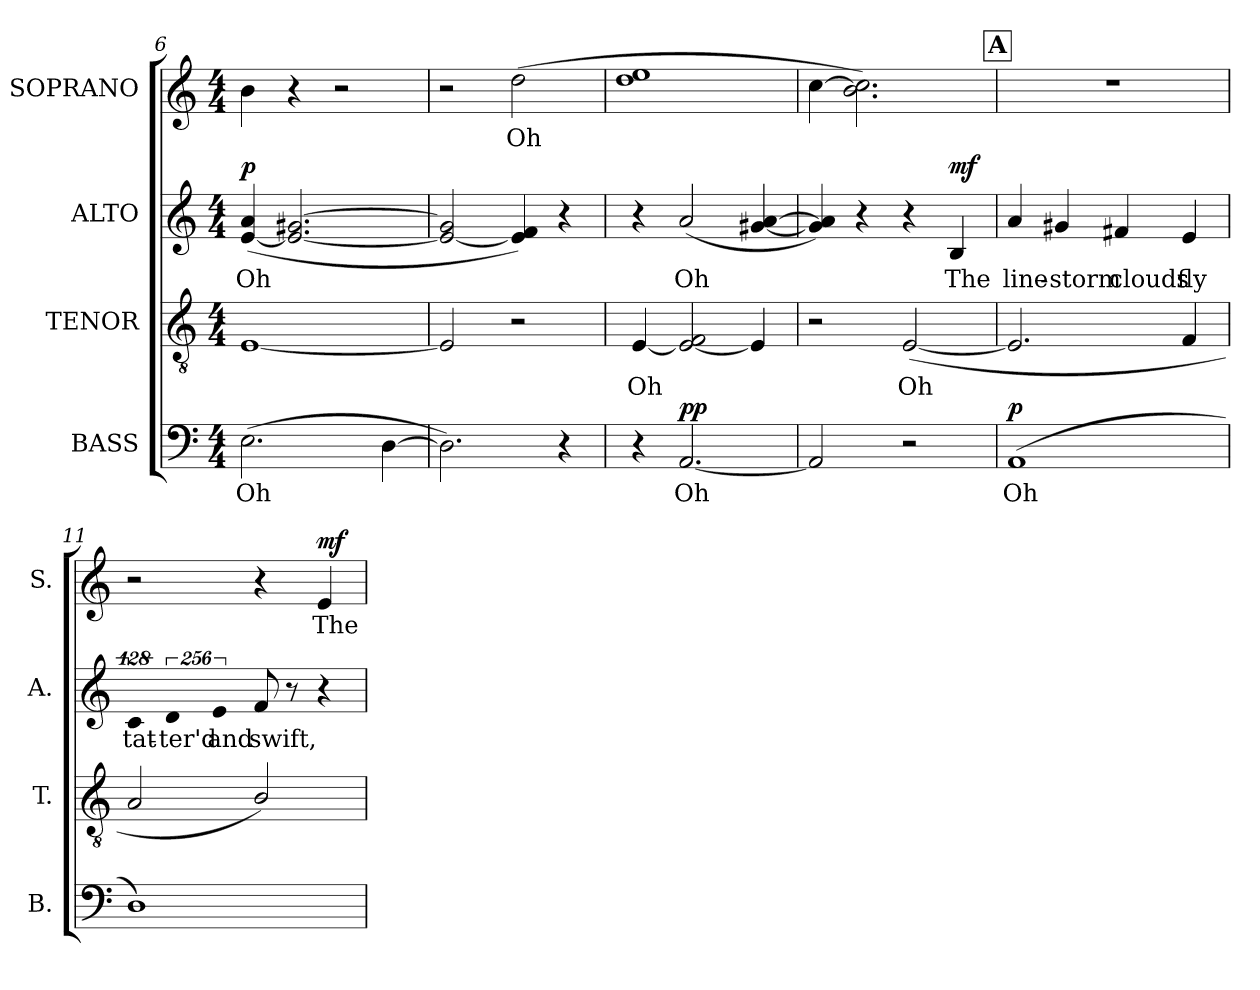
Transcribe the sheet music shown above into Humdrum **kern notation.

**kern	**text	**dynam	**kern	**text	**kern	**text	**dynam	**kern	**text	**dynam
*part4	*part4	*part4	*part3	*part3	*part2	*part2	*part2	*part1	*part1	*part1
*staff4	*staff4	*staff4	*staff3	*staff3	*staff2	*staff2	*staff2	*staff1	*staff1	*staff1
*I"BASS	*	*	*I"TENOR	*	*I"ALTO	*	*	*I"SOPRANO	*	*
*I'B.	*	*	*I'T.	*	*I'A.	*	*	*I'S.	*	*
*clefF4	*	*	*clefGv2	*	*clefG2	*	*	*clefG2	*	*
*	*	*	*ITrd7c12	*	*	*	*	*	*	*
*k[]	*	*	*k[]	*	*k[]	*	*	*k[]	*	*
*a:	*	*	*a:	*	*a:	*	*	*a:	*	*
*M4/4	*	*	*M4/4	*	*M4/4	*	*	*M4/4	*	*
=6	=6	=6	=6	=6	=6	=6	=6	=6	=6	=6
!	!LO:LY:b:color=#000000	!	!	!	!	!	!	!	!	!
!	!	!	!	!	!	!LO:LY:b:color=#000000	!	!	!	!
(2.Ei\	Oh	.	[1EEi	.	([4ei/ 4ai	Oh	p	4bi\	.	.
.	.	.	.	.	2.ei/_ [2.g#Xi	.	.	4r	.	.
.	.	.	.	.	.	.	.	2r	.	.
[4Di\	.	.	.	.	.	.	.	.	.	.
!!LO:LB:g=z
=7	=7	=7	=7	=7	=7	=7	=7	=7	=7	=7
2.Di\])	.	.	2EEi/]	.	2ei/_ 2g#i]	.	.	2r	.	.
!	!	!	!	!	!	!	!	!	!LO:LY:b:color=#000000	!
.	.	.	2r	.	4ei/] 4fi)	.	.	(2ddi\	Oh	.
4r	.	.	.	.	4r	.	.	.	.	.
=8	=8	=8	=8	=8	=8	=8	=8	=8	=8	=8
!	!	!	!	!LO:LY:b:color=#000000	!	!	!	!	!	!
4r	.	.	[4EEi/	Oh	4r	.	.	1ddi 1eei	.	.
!	!LO:LY:b:color=#000000	!	!	!	!	!	!	!	!	!
!	!	!	!	!	!	!LO:LY:b:color=#000000	!	!	!	!
[2.AAi/	Oh	pp	2EEi/_ 2FFi	.	(2ai/	Oh	.	.	.	.
.	.	.	4EEi/]	.	[4g#Xi/ [4ai	.	.	.	.	.
=9	=9	=9	=9	=9	=9	=9	=9	=9	=9	=9
2AAi/]	.	.	2r	.	4g#i/] 4ai])	.	.	[4cci\	.	.
.	.	.	.	.	4r	.	.	2.bi\ 2.cci])	.	.
!	!	!	!	!LO:LY:b:color=#000000	!	!	!	!	!	!
2r	.	.	([2EEi/	Oh	4r	.	.	.	.	.
!	!	!	!	!	!	!LO:LY:b:color=#000000	!	!	!	!
.	.	.	.	.	4Bi/	The	mf	.	.	.
!!LO:REH:place=s1:B:color=#000000:enc=box:fs=17.9978:t=A
=10	=10	=10	=10	=10	=10	=10	=10	=10	=10	=10
!	!LO:LY:b:color=#000000	!	!	!	!	!	!	!	!	!
!	!	!	!	!	!	!LO:LY:b:color=#000000	!	!	!	!
(1AAi	Oh	p	2.EEi/]	.	4ai/	line-	.	1r	.	.
!	!	!	!	!	!	!LO:LY:b:color=#000000	!	!	!	!
.	.	.	.	.	4g#Xi/	-storm	.	.	.	.
!	!	!	!	!	!	!LO:LY:b:color=#000000	!	!	!	!
.	.	.	.	.	4f#Xi/	clouds	.	.	.	.
!	!	!	!	!	!	!LO:LY:b:color=#000000	!	!	!	!
.	.	.	4FFi/	.	4ei/	fly	.	.	.	.
=11	=11	=11	=11	=11	=11	=11	=11	=11	=11	=11
!	!	!	!	!	!LO:N:vis=4	!	!	!	!	!
!	!	!	!	!	!	!LO:LY:b:color=#000000	!	!	!	!
1Di)	.	.	2AAi/	.	512%85ci/	tat-	.	2r	.	.
!	!	!	!	!	!LO:N:vis=4	!	!	!	!	!
!	!	!	!	!	!	!LO:LY:b:color=#000000	!	!	!	!
.	.	.	.	.	1024%171di/	-ter'd	.	.	.	.
!	!	!	!	!	!LO:N:vis=4	!	!	!	!	!
!	!	!	!	!	!	!LO:LY:b:color=#000000	!	!	!	!
.	.	.	.	.	1024%171ei/	and	.	.	.	.
!	!	!	!	!	!	!LO:LY:b:color=#000000	!	!	!	!
.	.	.	2BBi/)	.	8fi/	swift,	.	4r	.	.
.	.	.	.	.	8r	.	.	.	.	.
!	!	!	!	!	!	!	!	!	!LO:LY:b:color=#000000	!
.	.	.	.	.	4r	.	.	4ei/	The	mf
=	=	=	=	=	=	=	=	=	=	=
*-	*-	*-	*-	*-	*-	*-	*-	*-	*-	*-
